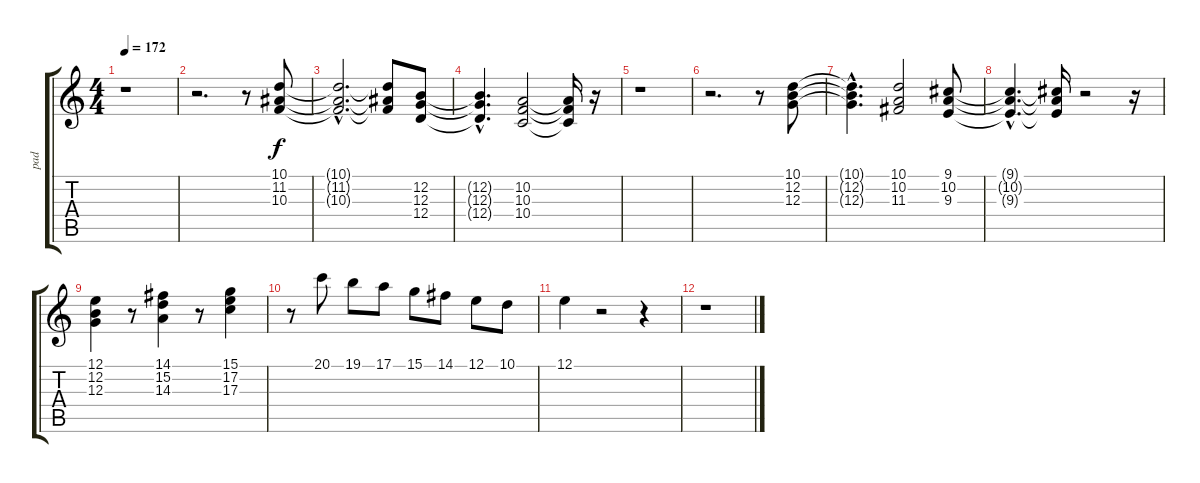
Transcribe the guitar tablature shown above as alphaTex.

\track ("pad" "pad") {instrument pad7halo}
\staff {score tabs}
\tuning (E4 B3 G3 D3 A2 E2) {hide}
\ts (4 4)
\tempo 172
\clef g2
\ks c
r.1{dy f} |
r.2{d} r.8 (10.1 11.2 10.3).8 |
(10.1{hac t} 11.2{hac t} 10.3{hac t}).2{d} (10.1{t} 11.2{t} 10.3{t}).8 (12.2 12.3 12.4).8 |
(12.2{hac t} 12.3{hac t} 12.4{hac t}).4{d} (10.2 10.3 10.4).2 (10.2{t} 10.3{t} 10.4{t}).16 r.16 |
r.1 |
r.2{d} r.8 (10.1 12.2 12.3).8 |
(10.1{hac t} 12.2{hac t} 12.3{hac t}).4{d} (10.1 10.2 11.3).2 (9.1 10.2 9.3).8 |
(9.1{hac t} 10.2{hac t} 9.3{hac t}).4{d} (9.1{t} 10.2{t} 9.3{t}).16 r.2 r.16 |
(12.1 12.2 12.3).4 r.8 (14.1 15.2 14.3).4 r.8 (15.1 17.2 17.3).4 |
r.8 20.1.8 19.1.8 17.1.8 15.1.8 14.1.8 12.1.8 10.1.8 |
12.1.4 r.2 r.4 |
r.1
